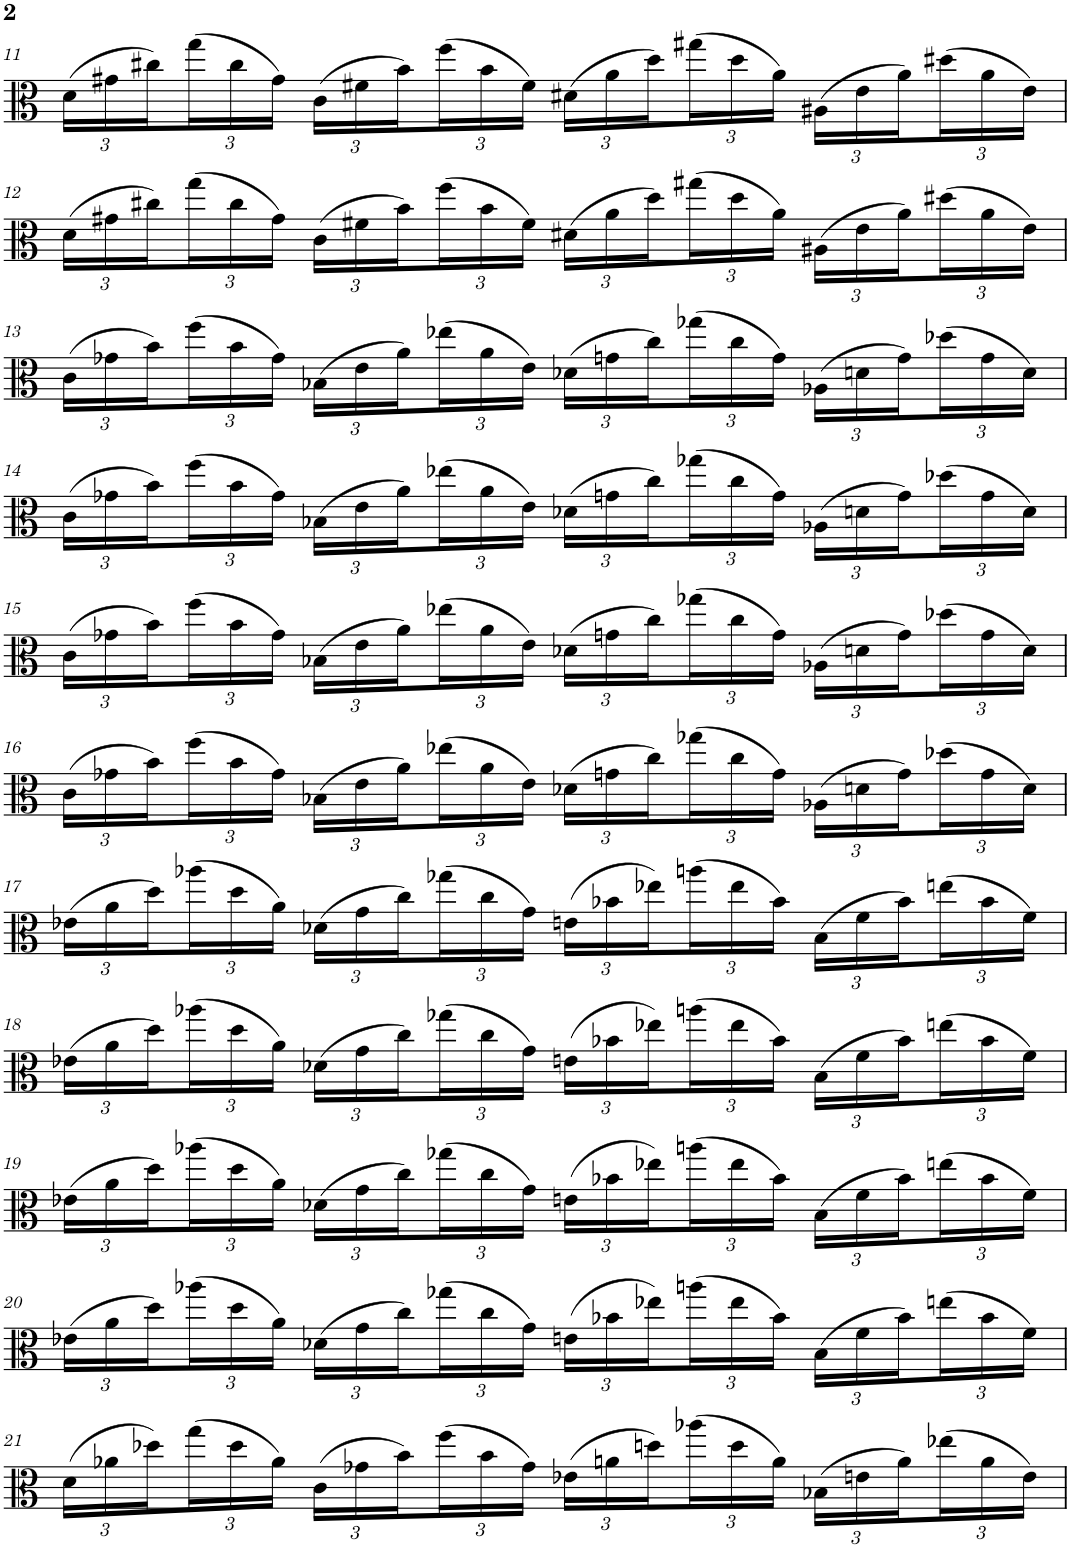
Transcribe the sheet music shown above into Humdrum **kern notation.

**kern
*part1
*staff1
*I"Viola
*I'Vla.
!!LO:PB:g=z
*clefC3
*k[]
*M4/4
*Xbrackettup
=11
(24d\LL
24g#X\
24cc#X\)
(24gg\
24cc#\
24g#\JJ)
(24c\LL
24f#X\
24b\)
(24ff\
24b\
24f#\JJ)
(24d#X\LL
24a\
24dd\)
(24gg#X\
24dd\
24a\JJ)
(24A#X\LL
24e\
24a\)
(24dd#X\
24a\
24e\JJ)
!!LO:LB:g=z
=12
(24d\LL
24g#X\
24cc#X\)
(24gg\
24cc#\
24g#\JJ)
(24c\LL
24f#X\
24b\)
(24ff\
24b\
24f#\JJ)
(24d#X\LL
24a\
24dd\)
(24gg#X\
24dd\
24a\JJ)
(24A#X\LL
24e\
24a\)
(24dd#X\
24a\
24e\JJ)
!!LO:LB:g=z
=13
(24c\LL
24g-X\
24b\)
(24ff\
24b\
24g-\JJ)
(24B-X\LL
24e\
24a\)
(24ee-X\
24a\
24e\JJ)
(24d-X\LL
24gn\
24cc\)
(24gg-X\
24cc\
24g\JJ)
(24A-X\LL
24dn\
24g\)
(24dd-X\
24g\
24d\JJ)
!!LO:LB:g=z
=14
(24c\LL
24g-X\
24b\)
(24ff\
24b\
24g-\JJ)
(24B-X\LL
24e\
24a\)
(24ee-X\
24a\
24e\JJ)
(24d-X\LL
24gn\
24cc\)
(24gg-X\
24cc\
24g\JJ)
(24A-X\LL
24dn\
24g\)
(24dd-X\
24g\
24d\JJ)
!!LO:LB:g=z
=15
(24c\LL
24g-X\
24b\)
(24ff\
24b\
24g-\JJ)
(24B-X\LL
24e\
24a\)
(24ee-X\
24a\
24e\JJ)
(24d-X\LL
24gn\
24cc\)
(24gg-X\
24cc\
24g\JJ)
(24A-X\LL
24dn\
24g\)
(24dd-X\
24g\
24d\JJ)
!!LO:LB:g=z
=16
(24c\LL
24g-X\
24b\)
(24ff\
24b\
24g-\JJ)
(24B-X\LL
24e\
24a\)
(24ee-X\
24a\
24e\JJ)
(24d-X\LL
24gn\
24cc\)
(24gg-X\
24cc\
24g\JJ)
(24A-X\LL
24dn\
24g\)
(24dd-X\
24g\
24d\JJ)
!!LO:LB:g=z
=17
(24e-X\LL
24a\
24dd\)
(24aa-X\
24dd\
24a\JJ)
(24d-X\LL
24g\
24cc\)
(24gg-X\
24cc\
24g\JJ)
(24en\LL
24b-X\
24ee-X\)
(24aan\
24ee-\
24b-\JJ)
(24B\LL
24f\
24b-\)
(24een\
24b-\
24f\JJ)
!!LO:LB:g=z
=18
(24e-X\LL
24a\
24dd\)
(24aa-X\
24dd\
24a\JJ)
(24d-X\LL
24g\
24cc\)
(24gg-X\
24cc\
24g\JJ)
(24en\LL
24b-X\
24ee-X\)
(24aan\
24ee-\
24b-\JJ)
(24B\LL
24f\
24b-\)
(24een\
24b-\
24f\JJ)
!!LO:LB:g=z
=19
(24e-X\LL
24a\
24dd\)
(24aa-X\
24dd\
24a\JJ)
(24d-X\LL
24g\
24cc\)
(24gg-X\
24cc\
24g\JJ)
(24en\LL
24b-X\
24ee-X\)
(24aan\
24ee-\
24b-\JJ)
(24B\LL
24f\
24b-\)
(24een\
24b-\
24f\JJ)
!!LO:LB:g=z
=20
(24e-X\LL
24a\
24dd\)
(24aa-X\
24dd\
24a\JJ)
(24d-X\LL
24g\
24cc\)
(24gg-X\
24cc\
24g\JJ)
(24en\LL
24b-X\
24ee-X\)
(24aan\
24ee-\
24b-\JJ)
(24B\LL
24f\
24b-\)
(24een\
24b-\
24f\JJ)
!!LO:LB:g=z
=21
(24d\LL
24a-X\
24dd-X\)
(24gg\
24dd-\
24a-\JJ)
(24c\LL
24g-X\
24b\)
(24ff\
24b\
24g-\JJ)
(24e-X\LL
24an\
24ddn\)
(24aa-X\
24dd\
24a\JJ)
(24B-X\LL
24en\
24a\)
(24ee-X\
24a\
24e\JJ)
=
*-
